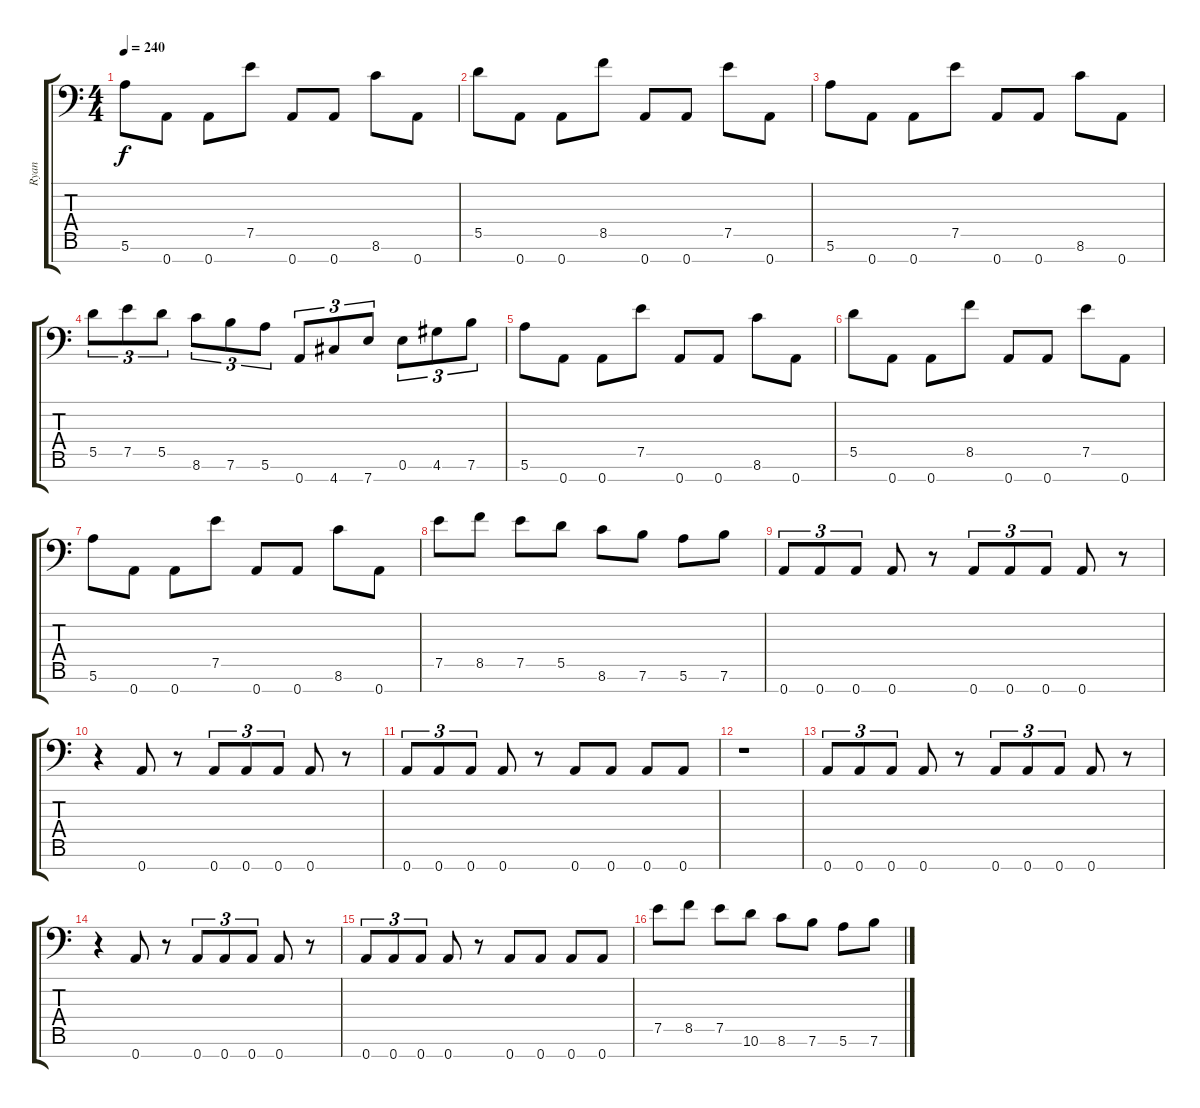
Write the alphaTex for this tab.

\track ("Ryan" "Ryan") {instrument acousticguitarsteel}
\staff {score tabs}
\tuning (E4 B3 Gb3 D3 A2 E2 A1) {hide}
\ts (4 4)
\tempo 240
\clef f4
\ks aminor
5.6.8{dy f} 0.7.8 0.7.8 7.5.8 0.7.8 0.7.8 8.6.8 0.7.8 |
5.5.8 0.7.8 0.7.8 8.5.8 0.7.8 0.7.8 7.5.8 0.7.8 |
5.6.8 0.7.8 0.7.8 7.5.8 0.7.8 0.7.8 8.6.8 0.7.8 |
5.5.8{tu (3 2)} 7.5.8{tu (3 2)} 5.5.8{tu (3 2)} 8.6.8{tu (3 2)} 7.6.8{tu (3 2)} 5.6.8{tu (3 2)} 0.7.8{tu (3 2)} 4.7.8{tu (3 2)} 7.7.8{tu (3 2)} 0.6.8{tu (3 2)} 4.6.8{tu (3 2)} 7.6.8{tu (3 2)} |
5.6.8 0.7.8 0.7.8 7.5.8 0.7.8 0.7.8 8.6.8 0.7.8 |
5.5.8 0.7.8 0.7.8 8.5.8 0.7.8 0.7.8 7.5.8 0.7.8 |
5.6.8 0.7.8 0.7.8 7.5.8 0.7.8 0.7.8 8.6.8 0.7.8 |
7.5.8 8.5.8 7.5.8 5.5.8 8.6.8 7.6.8 5.6.8 7.6.8 |
0.7.8{tu (3 2)} 0.7.8{tu (3 2)} 0.7.8{tu (3 2)} 0.7.8 r.8 0.7.8{tu (3 2)} 0.7.8{tu (3 2)} 0.7.8{tu (3 2)} 0.7.8 r.8 |
r.4 0.7.8 r.8 0.7.8{tu (3 2)} 0.7.8{tu (3 2)} 0.7.8{tu (3 2)} 0.7.8 r.8 |
0.7.8{tu (3 2)} 0.7.8{tu (3 2)} 0.7.8{tu (3 2)} 0.7.8 r.8 0.7.8 0.7.8 0.7.8 0.7.8 |
r.1 |
0.7.8{tu (3 2)} 0.7.8{tu (3 2)} 0.7.8{tu (3 2)} 0.7.8 r.8 0.7.8{tu (3 2)} 0.7.8{tu (3 2)} 0.7.8{tu (3 2)} 0.7.8 r.8 |
r.4 0.7.8 r.8 0.7.8{tu (3 2)} 0.7.8{tu (3 2)} 0.7.8{tu (3 2)} 0.7.8 r.8 |
0.7.8{tu (3 2)} 0.7.8{tu (3 2)} 0.7.8{tu (3 2)} 0.7.8 r.8 0.7.8 0.7.8 0.7.8 0.7.8 |
7.5.8 8.5.8 7.5.8 10.6.8 8.6.8 7.6.8 5.6.8 7.6.8
